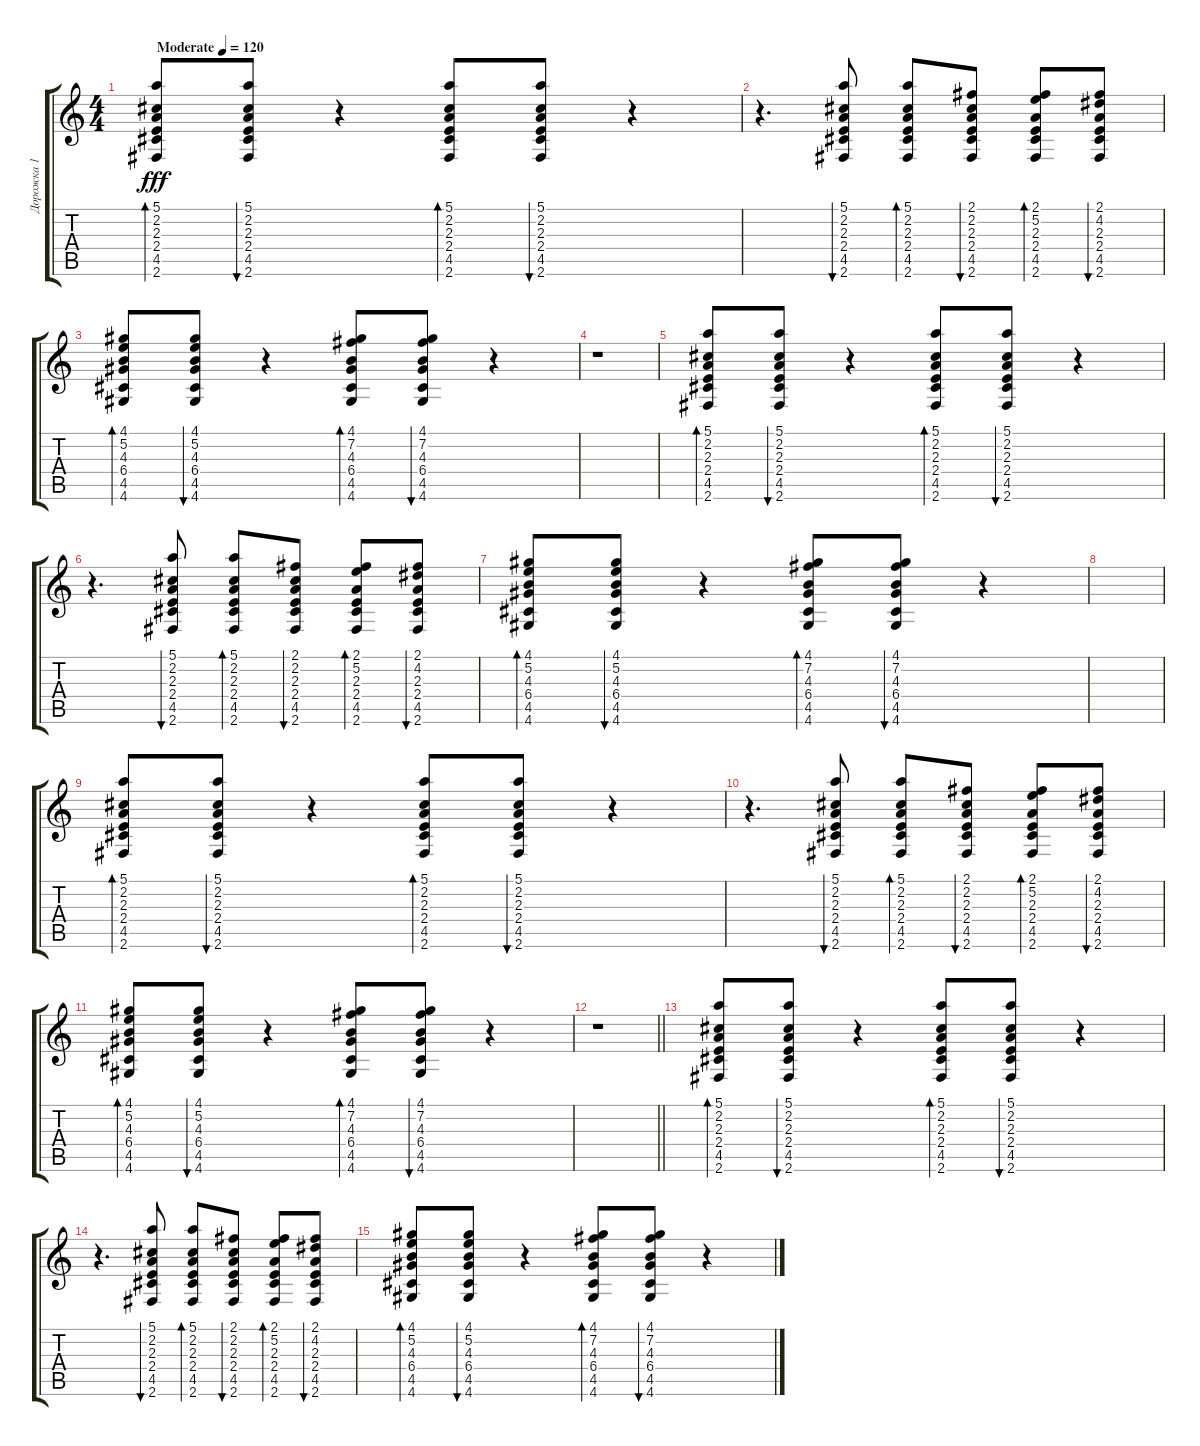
\track ("Дорожка 1" "Дорожка 1") {instrument acousticguitarsteel}
\staff {score tabs}
\tuning (E4 B3 G3 D3 A2 E2) {hide}
\ts (4 4)
\tempo (120 "Moderate")
\clef g2
\ks c
(5.1 2.2 2.3 2.4 4.5 2.6).8{bd 60 dy fff instrument acousticguitarsteel} (5.1 2.2 2.3 2.4 4.5 2.6).8{bu 60} r.4 (5.1 2.2 2.3 2.4 4.5 2.6).8{bd 60} (5.1 2.2 2.3 2.4 4.5 2.6).8{bu 60} r.4 |
r.4{d} (5.1 2.2 2.3 2.4 4.5 2.6).8{bu 60} (5.1 2.2 2.3 2.4 4.5 2.6).8{bd 60} (2.1 2.2 2.3 2.4 4.5 2.6).8{bu 60} (2.1 5.2 2.3 2.4 4.5 2.6).8{bd 60} (2.1 4.2 2.3 2.4 4.5 2.6).8{bu 60} |
(4.1 5.2 4.3 6.4 4.5 4.6).8{bd 60} (4.1 5.2 4.3 6.4 4.5 4.6).8{bu 60} r.4 (4.1 7.2 4.3 6.4 4.5 4.6).8{bd 60} (4.1 7.2 4.3 6.4 4.5 4.6).8{bu 60} r.4 |
r.1 |
(5.1 2.2 2.3 2.4 4.5 2.6).8{bd 60} (5.1 2.2 2.3 2.4 4.5 2.6).8{bu 60} r.4 (5.1 2.2 2.3 2.4 4.5 2.6).8{bd 60} (5.1 2.2 2.3 2.4 4.5 2.6).8{bu 60} r.4 |
r.4{d} (5.1 2.2 2.3 2.4 4.5 2.6).8{bu 60} (5.1 2.2 2.3 2.4 4.5 2.6).8{bd 60} (2.1 2.2 2.3 2.4 4.5 2.6).8{bu 60} (2.1 5.2 2.3 2.4 4.5 2.6).8{bd 60} (2.1 4.2 2.3 2.4 4.5 2.6).8{bu 60} |
(4.1 5.2 4.3 6.4 4.5 4.6).8{bd 60} (4.1 5.2 4.3 6.4 4.5 4.6).8{bu 60} r.4 (4.1 7.2 4.3 6.4 4.5 4.6).8{bd 60} (4.1 7.2 4.3 6.4 4.5 4.6).8{bu 60} r.4 |
|
(5.1 2.2 2.3 2.4 4.5 2.6).8{bd 60} (5.1 2.2 2.3 2.4 4.5 2.6).8{bu 60} r.4 (5.1 2.2 2.3 2.4 4.5 2.6).8{bd 60} (5.1 2.2 2.3 2.4 4.5 2.6).8{bu 60} r.4 |
r.4{d} (5.1 2.2 2.3 2.4 4.5 2.6).8{bu 60} (5.1 2.2 2.3 2.4 4.5 2.6).8{bd 60} (2.1 2.2 2.3 2.4 4.5 2.6).8{bu 60} (2.1 5.2 2.3 2.4 4.5 2.6).8{bd 60} (2.1 4.2 2.3 2.4 4.5 2.6).8{bu 60} |
(4.1 5.2 4.3 6.4 4.5 4.6).8{bd 60} (4.1 5.2 4.3 6.4 4.5 4.6).8{bu 60} r.4 (4.1 7.2 4.3 6.4 4.5 4.6).8{bd 60} (4.1 7.2 4.3 6.4 4.5 4.6).8{bu 60} r.4 |
\barLineRight lightlight
r.1 |
(5.1 2.2 2.3 2.4 4.5 2.6).8{bd 60} (5.1 2.2 2.3 2.4 4.5 2.6).8{bu 60} r.4 (5.1 2.2 2.3 2.4 4.5 2.6).8{bd 60} (5.1 2.2 2.3 2.4 4.5 2.6).8{bu 60} r.4 |
r.4{d} (5.1 2.2 2.3 2.4 4.5 2.6).8{bu 60} (5.1 2.2 2.3 2.4 4.5 2.6).8{bd 60} (2.1 2.2 2.3 2.4 4.5 2.6).8{bu 60} (2.1 5.2 2.3 2.4 4.5 2.6).8{bd 60} (2.1 4.2 2.3 2.4 4.5 2.6).8{bu 60} |
(4.1 5.2 4.3 6.4 4.5 4.6).8{bd 60} (4.1 5.2 4.3 6.4 4.5 4.6).8{bu 60} r.4 (4.1 7.2 4.3 6.4 4.5 4.6).8{bd 60} (4.1 7.2 4.3 6.4 4.5 4.6).8{bu 60} r.4
